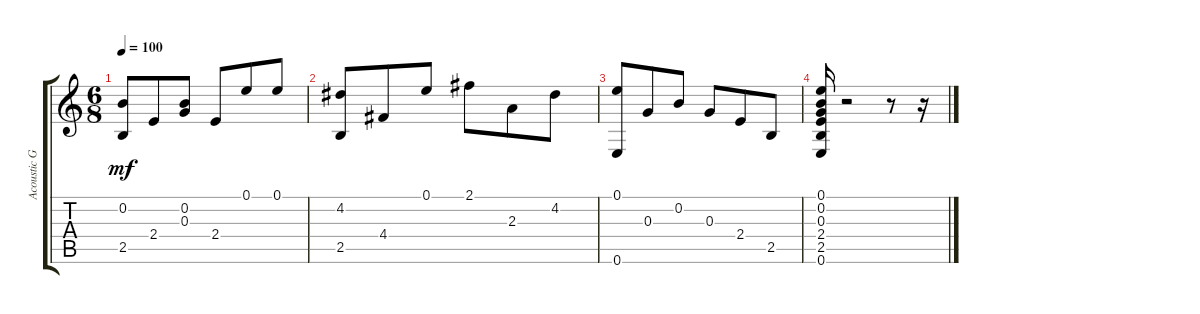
\track ("Acoustic Guitar" "Acoustic G") {instrument acousticguitarnylon}
\staff {score tabs}
\tuning (E4 B3 G3 D3 A2 E2) {hide}
\ts (6 8)
\tempo 100
\clef g2
\ks c
(0.2 2.5).8{dy mf} 2.4.8 (0.2 0.3).8 2.4.8 0.1.8 0.1.8 |
(4.2 2.5).8 4.4.8 0.1.8 2.1.8 2.3.8 4.2.8 |
(0.1 0.6).8 0.3.8 0.2.8 0.3.8 2.4.8 2.5.8 |
(0.1 0.2 0.3 2.4 2.5 0.6).16 r.2 r.8 r.16
